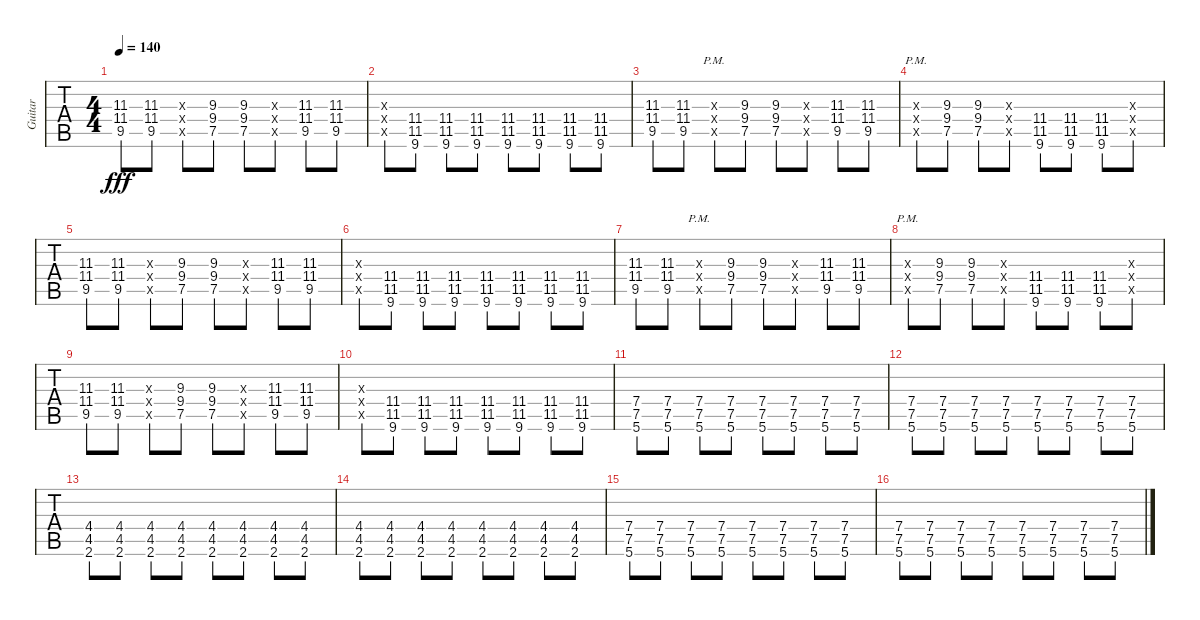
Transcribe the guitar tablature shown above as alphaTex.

\track ("Guitar" "Guitar") {instrument overdrivenguitar}
\staff {tabs}
\tuning (E4 B3 G3 D3 A2 E2) {hide}
\ts (4 4)
\tempo 140
\clef g2
\ks c
(11.3{hac} 11.4{hac} 9.5{hac}).8{dy fff} (11.3{hac} 11.4{hac} 9.5{hac}).8 (9.3{hac x} 9.4{hac x} 7.5{hac x}).8 (9.3{hac} 9.4{hac} 7.5{hac}).8 (9.3{hac} 9.4{hac} 7.5{hac}).8 (11.3{hac x} 11.4{hac x} 9.5{hac x}).8 (11.3{hac} 11.4{hac} 9.5{hac}).8 (11.3{hac} 11.4{hac} 9.5{hac}).8 |
(0.3{hac x} 11.4{hac x} 11.5{hac x}).8 (11.4{hac} 11.5{hac} 9.6{hac}).8 (11.4{hac} 11.5{hac} 9.6{hac}).8 (11.4{hac} 11.5{hac} 9.6{hac}).8 (11.4{hac} 11.5{hac} 9.6{hac}).8 (11.4{hac} 11.5{hac} 9.6{hac}).8 (11.4{hac} 11.5{hac} 9.6{hac}).8 (11.4{hac} 11.5{hac} 9.6{hac}).8 |
(11.3{hac} 11.4{hac} 9.5{hac}).8 (11.3{hac} 11.4{hac} 9.5{hac}).8 (9.3{hac pm x} 9.4{hac pm x} 7.5{hac pm x}).8 (9.3{hac} 9.4{hac} 7.5{hac}).8 (9.3{hac} 9.4{hac} 7.5{hac}).8 (0.3{hac x} 0.4{hac x} 0.5{hac x}).8 (11.3{hac} 11.4{hac} 9.5{hac}).8 (11.3{hac} 11.4{hac} 9.5{hac}).8 |
(9.3{hac pm x} 9.4{hac pm x} 7.5{hac pm x}).8 (9.3{hac} 9.4{hac} 7.5{hac}).8 (9.3{hac} 9.4{hac} 7.5{hac}).8 (0.3{hac x} 0.4{hac x} 0.5{hac x}).8 (11.4{hac} 11.5{hac} 9.6{hac}).8 (11.4{hac} 11.5{hac} 9.6{hac}).8 (11.4{hac} 11.5{hac} 9.6{hac}).8 (11.3{hac x} 11.4{hac x} 9.5{hac x}).8 |
(11.3{hac} 11.4{hac} 9.5{hac}).8 (11.3{hac} 11.4{hac} 9.5{hac}).8 (9.3{hac x} 9.4{hac x} 7.5{hac x}).8 (9.3{hac} 9.4{hac} 7.5{hac}).8 (9.3{hac} 9.4{hac} 7.5{hac}).8 (11.3{hac x} 11.4{hac x} 9.5{hac x}).8 (11.3{hac} 11.4{hac} 9.5{hac}).8 (11.3{hac} 11.4{hac} 9.5{hac}).8 |
(0.3{hac x} 11.4{hac x} 11.5{hac x}).8 (11.4{hac} 11.5{hac} 9.6{hac}).8 (11.4{hac} 11.5{hac} 9.6{hac}).8 (11.4{hac} 11.5{hac} 9.6{hac}).8 (11.4{hac} 11.5{hac} 9.6{hac}).8 (11.4{hac} 11.5{hac} 9.6{hac}).8 (11.4{hac} 11.5{hac} 9.6{hac}).8 (11.4{hac} 11.5{hac} 9.6{hac}).8 |
(11.3{hac} 11.4{hac} 9.5{hac}).8 (11.3{hac} 11.4{hac} 9.5{hac}).8 (9.3{hac pm x} 9.4{hac pm x} 7.5{hac pm x}).8 (9.3{hac} 9.4{hac} 7.5{hac}).8 (9.3{hac} 9.4{hac} 7.5{hac}).8 (0.3{hac x} 0.4{hac x} 0.5{hac x}).8 (11.3{hac} 11.4{hac} 9.5{hac}).8 (11.3{hac} 11.4{hac} 9.5{hac}).8 |
(9.3{hac pm x} 9.4{hac pm x} 7.5{hac pm x}).8 (9.3{hac} 9.4{hac} 7.5{hac}).8 (9.3{hac} 9.4{hac} 7.5{hac}).8 (0.3{hac x} 0.4{hac x} 0.5{hac x}).8 (11.4{hac} 11.5{hac} 9.6{hac}).8 (11.4{hac} 11.5{hac} 9.6{hac}).8 (11.4{hac} 11.5{hac} 9.6{hac}).8 (11.3{hac x} 11.4{hac x} 9.5{hac x}).8 |
(11.3{hac} 11.4{hac} 9.5{hac}).8 (11.3{hac} 11.4{hac} 9.5{hac}).8 (9.3{hac x} 9.4{hac x} 7.5{hac x}).8 (9.3{hac} 9.4{hac} 7.5{hac}).8 (9.3{hac} 9.4{hac} 7.5{hac}).8 (11.3{hac x} 11.4{hac x} 9.5{hac x}).8 (11.3{hac} 11.4{hac} 9.5{hac}).8 (11.3{hac} 11.4{hac} 9.5{hac}).8 |
(0.3{hac x} 11.4{hac x} 11.5{hac x}).8 (11.4{hac} 11.5{hac} 9.6{hac}).8 (11.4{hac} 11.5{hac} 9.6{hac}).8 (11.4{hac} 11.5{hac} 9.6{hac}).8 (11.4{hac} 11.5{hac} 9.6{hac}).8 (11.4{hac} 11.5{hac} 9.6{hac}).8 (11.4{hac} 11.5{hac} 9.6{hac}).8 (11.4{hac} 11.5{hac} 9.6{hac}).8 |
(7.4 7.5 5.6).8 (7.4 7.5 5.6).8 (7.4 7.5 5.6).8 (7.4 7.5 5.6).8 (7.4 7.5 5.6).8 (7.4 7.5 5.6).8 (7.4 7.5 5.6).8 (7.4 7.5 5.6).8 |
(7.4 7.5 5.6).8 (7.4 7.5 5.6).8 (7.4 7.5 5.6).8 (7.4 7.5 5.6).8 (7.4 7.5 5.6).8 (7.4 7.5 5.6).8 (7.4 7.5 5.6).8 (7.4 7.5 5.6).8 |
(4.4 4.5 2.6).8 (4.4 4.5 2.6).8 (4.4 4.5 2.6).8 (4.4 4.5 2.6).8 (4.4 4.5 2.6).8 (4.4 4.5 2.6).8 (4.4 4.5 2.6).8 (4.4 4.5 2.6).8 |
(4.4 4.5 2.6).8 (4.4 4.5 2.6).8 (4.4 4.5 2.6).8 (4.4 4.5 2.6).8 (4.4 4.5 2.6).8 (4.4 4.5 2.6).8 (4.4 4.5 2.6).8 (4.4 4.5 2.6).8 |
(7.4 7.5 5.6).8 (7.4 7.5 5.6).8 (7.4 7.5 5.6).8 (7.4 7.5 5.6).8 (7.4 7.5 5.6).8 (7.4 7.5 5.6).8 (7.4 7.5 5.6).8 (7.4 7.5 5.6).8 |
(7.4 7.5 5.6).8 (7.4 7.5 5.6).8 (7.4 7.5 5.6).8 (7.4 7.5 5.6).8 (7.4 7.5 5.6).8 (7.4 7.5 5.6).8 (7.4 7.5 5.6).8 (7.4 7.5 5.6).8
